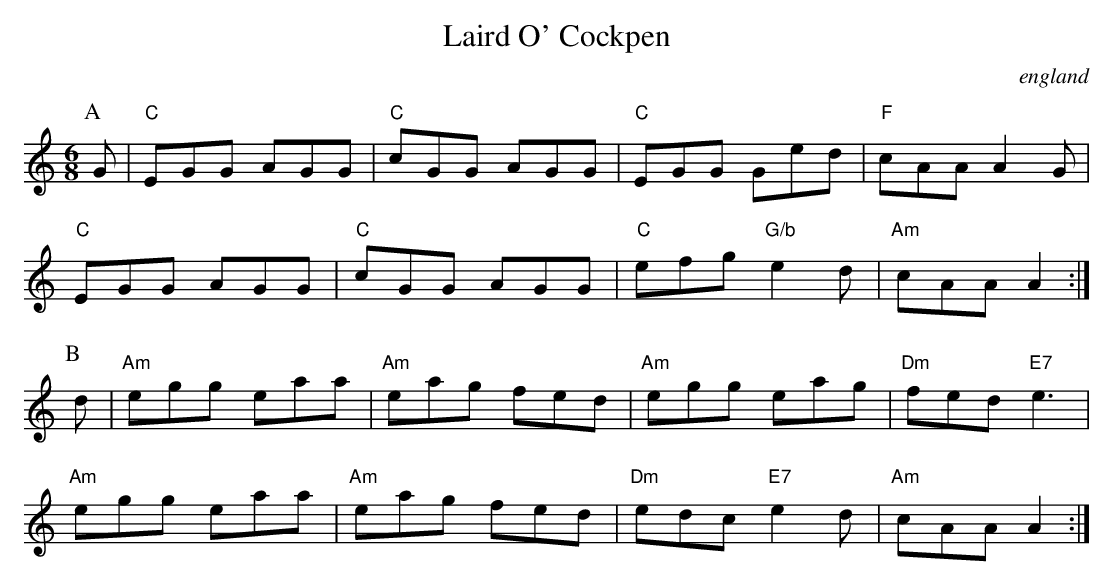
X:1
T:Laird O' Cockpen
O:england
M:6/8
K:C
P:A
G|"C"EGG AGG|"C"cGG AGG|"C"EGG Ged|"F"cAA A2G|
"C"EGG AGG|"C"cGG AGG|"C"efg "G/b"e2d|"Am"cAA A2:|
P:B
d|"Am"egg eaa|"Am"eag fed|"Am"egg eag|"Dm"fed "E7"e3|
"Am"egg eaa|"Am"eag fed|"Dm"edc "E7"e2d|"Am"cAA A2:|
